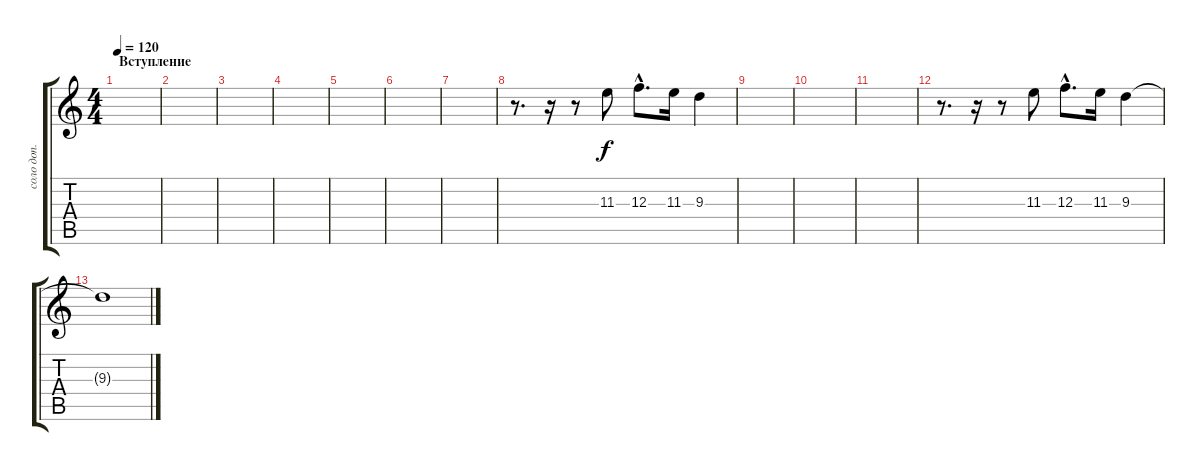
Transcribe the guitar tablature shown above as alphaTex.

\track ("соло доп." "соло доп.") {instrument distortionguitar}
\staff {score tabs}
\tuning (D4 A3 F3 C3 G2 D2) {hide}
\ts (4 4)
\section ("" "Вступление")
\tempo 120
\clef g2
\ks c
|
|
|
|
|
|
|
r.8{d} r.16 r.8 11.3.8 12.3{hac}.8{d} 11.3.16 9.3.4 |
|
|
|
r.8{d} r.16 r.8 11.3.8 12.3{hac}.8{d} 11.3.16 9.3.4 |
9.3{t}.1
